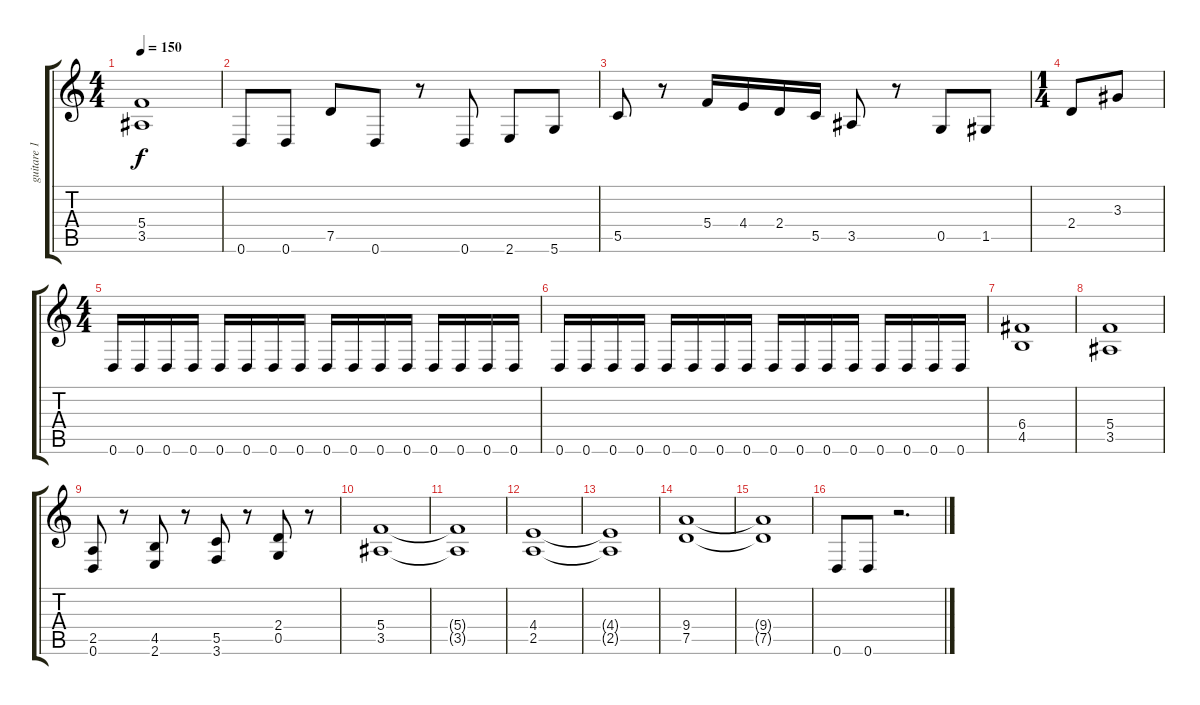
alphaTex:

\track ("guitare 1" "guitare 1") {instrument distortionguitar}
\staff {score tabs}
\tuning (D4 A3 F3 C3 G2 D2) {hide}
\ts (4 4)
\tempo 150
\clef g2
\ks c
(5.4 3.5).1{dy f} |
0.6.8 0.6.8 7.5.8 0.6.8 r.8 0.6.8 2.6.8 5.6.8 |
5.5.8 r.8 5.4.16 4.4.16 2.4.16 5.5.16 3.5.8 r.8 0.5.8 1.5.8 |
\ts (1 4)
2.4.8 3.3.8 |
\ts (4 4)
0.6.16 0.6.16 0.6.16 0.6.16 0.6.16 0.6.16 0.6.16 0.6.16 0.6.16 0.6.16 0.6.16 0.6.16 0.6.16 0.6.16 0.6.16 0.6.16 |
0.6.16 0.6.16 0.6.16 0.6.16 0.6.16 0.6.16 0.6.16 0.6.16 0.6.16 0.6.16 0.6.16 0.6.16 0.6.16 0.6.16 0.6.16 0.6.16 |
(6.4 4.5).1 |
(5.4 3.5).1 |
(2.5 0.6).8 r.8 (4.5 2.6).8 r.8 (5.5 3.6).8 r.8 (2.4 0.5).8 r.8 |
(5.4 3.5).1 |
(5.4{t} 3.5{t}).1 |
(4.4 2.5).1 |
(4.4{t} 2.5{t}).1 |
(9.4 7.5).1 |
(9.4{t} 7.5{t}).1 |
0.6.8 0.6.8 r.2{d}
